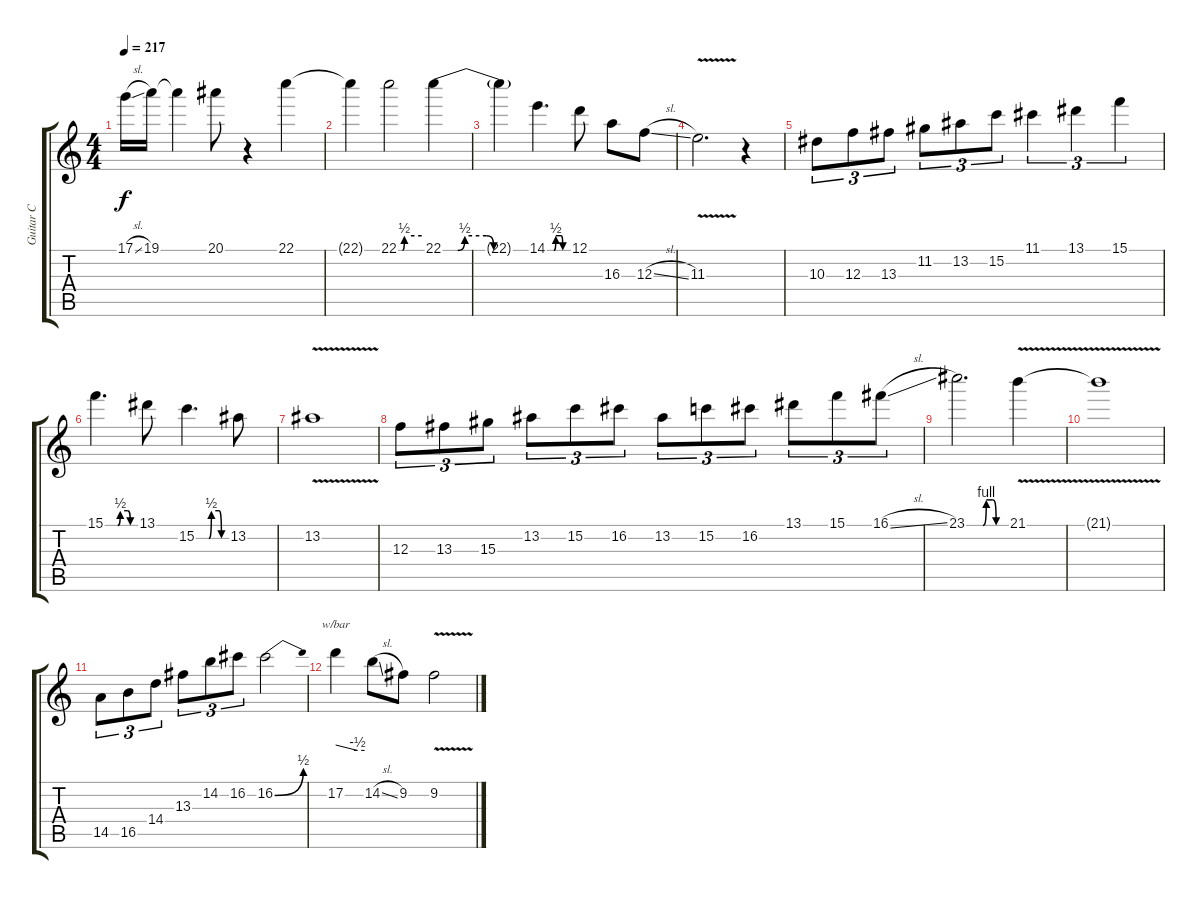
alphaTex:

\track ("Guitar C" "Guitar C") {instrument distortionguitar}
\staff {score tabs}
\tuning (D4 A3 F3 C3 G2 C2) {hide}
\ts (4 4)
\tempo 217
\clef g2
\ks c
17.1{sl}.16{dy f} 19.1.16 19.1{t}.4 20.1.8 r.4 22.1.4 |
22.1{t}.4 22.1{be (custom 0 0 10 0 15 2 60 2)}.2 22.1{be (custom 0 0 10 0 15 2 30 2 35 0 40 0 60 0)}.4 |
22.1{t}.4 14.1{be (custom 0 0 19 0 25 2 40 2 45 0 60 0)}.4{d} 12.1.8 16.3.8 12.3{sl}.8 |
11.3{v}.2{d} r.4 |
10.3.8{tu (3 2)} 12.3.8{tu (3 2)} 13.3.8{tu (3 2)} 11.2.8{tu (3 2)} 13.2.8{tu (3 2)} 15.2.8{tu (3 2)} 11.1.4{tu (3 2)} 13.1.4{tu (3 2)} 15.1.4{tu (3 2)} |
15.1{be (custom 0 0 25 0 30 2 45 2 50 0 60 0)}.4{d} 13.1.8 15.2{be (custom 0 0 25 0 30 2 45 2 50 0 60 0)}.4{d} 13.2.8 |
13.2{v}.1 |
12.3.8{tu (3 2)} 13.3.8{tu (3 2)} 15.3.8{tu (3 2)} 13.2.8{tu (3 2)} 15.2.8{tu (3 2)} 16.2.8{tu (3 2)} 13.2.8{tu (3 2)} 15.2.8{tu (3 2)} 16.2.8{tu (3 2)} 13.1.8{tu (3 2)} 15.1.8{tu (3 2)} 16.1{sl}.8{tu (3 2)} |
23.1{be (custom 0 0 25 0 30 4 40 4 45 0 60 0)}.2{d} 21.1{v}.4 |
21.1{t}.1 |
14.5.8{tu (3 2)} 16.5.8{tu (3 2)} 14.4.8{tu (3 2)} 13.3.8{tu (3 2)} 14.2.8{tu (3 2)} 16.2.8{tu (3 2)} 16.2{be (bend 0 0 60 2)}.2 |
17.2.4{tbe (custom default 0 0 45 -2 60 -2)} 14.2{sl}.8 9.2.8 9.2{v}.2
